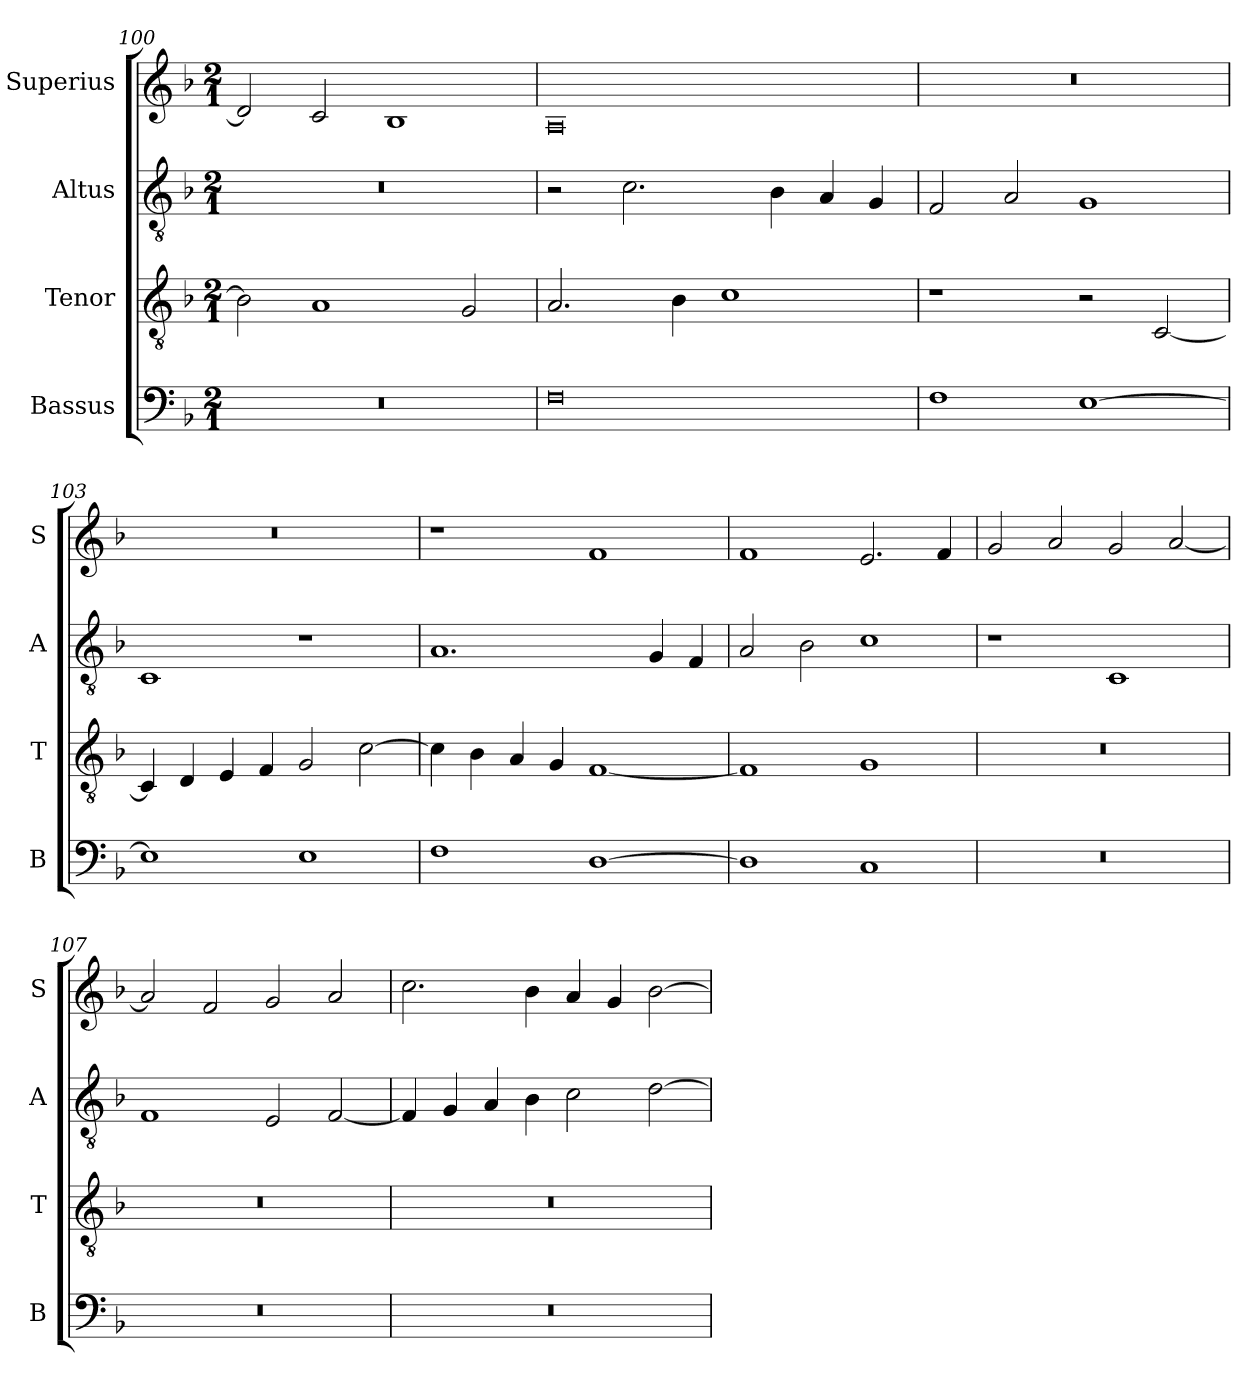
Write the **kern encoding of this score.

**kern	**kern	**kern	**kern
*part4	*part3	*part2	*part1
*staff4	*staff3	*staff2	*staff1
*I"Bassus	*I"Tenor	*I"Altus	*I"Superius
*I'B	*I'T	*I'A	*I'S
*clefF4	*clefGv2	*clefGv2	*clefG2
*k[b-]	*k[b-]	*k[b-]	*k[b-]
*M2/1	*M2/1	*M2/1	*M2/1
=100	=100	=100	=100
0r	2B-\]	0r	2d/]
.	1A	.	2c/
.	.	.	1B-
.	2G/	.	.
=101	=101	=101	=101
0F	2.A/	2r	0A
.	.	2.c\	.
.	4B-\	.	.
.	1c	.	.
.	.	4B-\	.
.	.	4A/	.
.	.	4G/	.
=102	=102	=102	=102
1F	1r	2F/	0r
.	.	2A/	.
[1E	2r	1G	.
.	[2C/	.	.
=103	=103	=103	=103
1E]	4C/]	1C	0r
.	4D/	.	.
.	4E/	.	.
.	4F/	.	.
1E	2G/	1r	.
.	[2c\	.	.
=104	=104	=104	=104
1F	4c\]	1.A	1r
.	4B-\	.	.
.	4A/	.	.
.	4G/	.	.
[1D	[1F	.	1f
.	.	4G/	.
.	.	4F/	.
=105	=105	=105	=105
1D]	1F]	2A/	1f
.	.	2B-\	.
1C	1G	1c	2.e/
.	.	.	4f/
=106	=106	=106	=106
0r	0r	1r	2g/
.	.	.	2a/
.	.	1C	2g/
.	.	.	[2a/
=107	=107	=107	=107
0r	0r	1F	2a/]
.	.	.	2f/
.	.	2E/	2g/
.	.	[2F/	2a/
=108	=108	=108	=108
0r	0r	4F/]	2.cc\
.	.	4G/	.
.	.	4A/	.
.	.	4B-\	4b-\
.	.	2c\	4a/
.	.	.	4g/
.	.	[2d\	[2b-\
=	=	=	=
*-	*-	*-	*-
